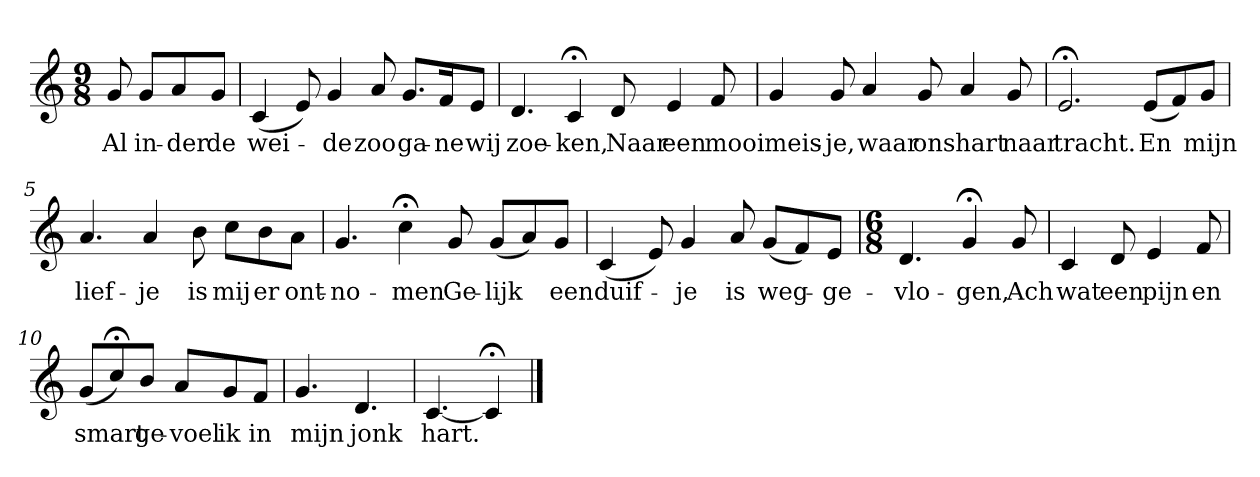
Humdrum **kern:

**kern	**text
*part1	*part1
*staff1	*staff1
*k[]	*
*C:	*
*M9/8	*
*MM120	*
=	=
8g	Al
8gL	in-
8a	-der
8gJ	de
=1	=1
(4c	wei-
8e)	.
4g	-de
8a	zoo
8.gL	ga-
16fK	-ne
8eJ	wij
=2	=2
4.d	zoe-
4c;<	-ken,
8d	Naar
4e	een
8f	mooi
=3	=3
4g	meis-
8g	-je,
4a	waar
8g	ons
4a	hart
8g	naar
=4	=4
2.e;<	tracht.
(8eL	En
8f)	.
8gJ	mijn
=5	=5
4.a	lief-
4a	-je
8b	is
8ccL	mij
8b	er
8aJ	ont-
=6	=6
4.g	-no-
4cc;<	-men
8g	Ge-
(8gL	-lijk
8a)	.
8gJ	een
=7	=7
(4c	duif-
8e)	.
4g	-je
8a	is
(8gL	weg-
8f)	.
8eJ	-ge-
=8	=8
*M6/8	*
4.d	-vlo-
4g;<	-gen,
8g	Ach
=9	=9
4c	wat
8d	een
4e	pijn
8f	en
=10	=10
(8gL	smart
8cc;<)	.
8bJ	ge-
8aL	-voel
8g	ik
8fJ	in
=11	=11
4.g	mijn
4.d	jonk
=12	=12
[4.c	hart.
4c;<]	.
==	==
*-	*-
